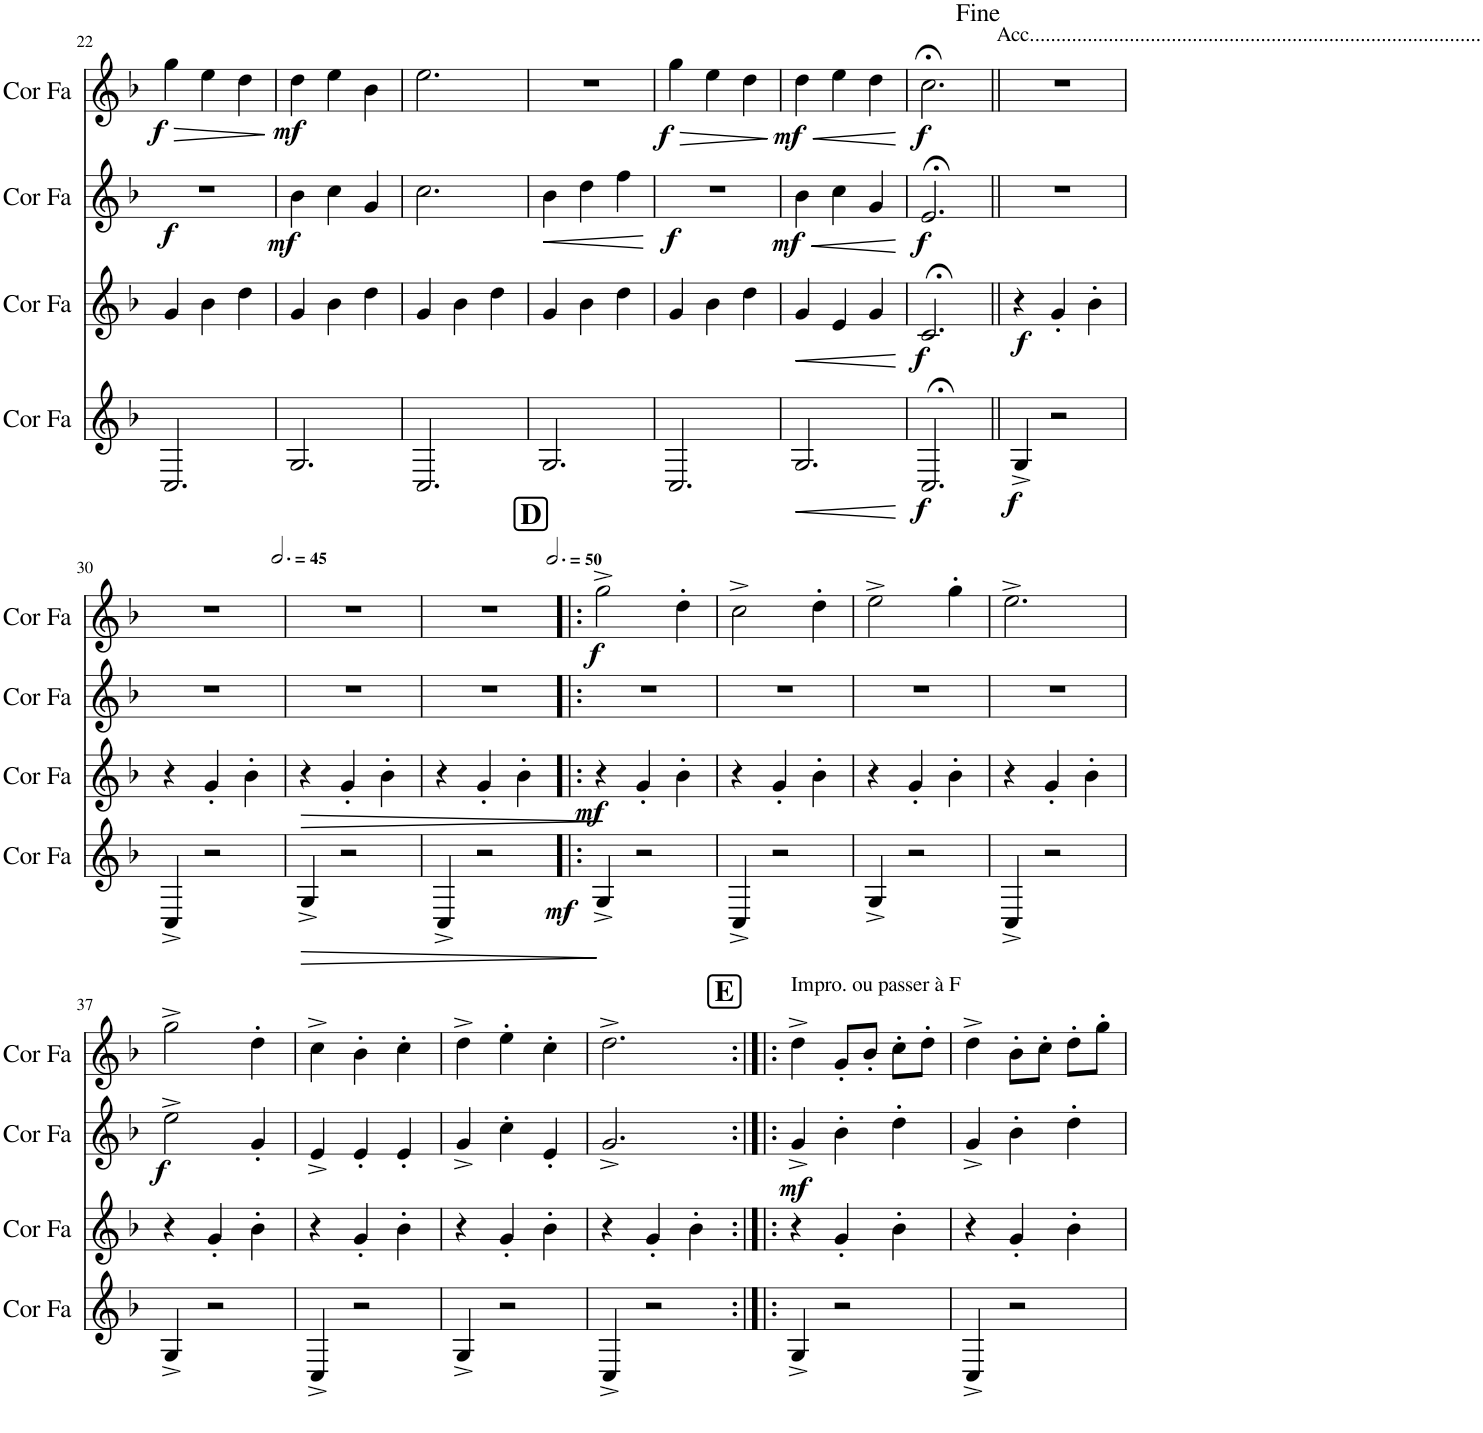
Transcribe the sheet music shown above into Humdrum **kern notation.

**kern	**dynam	**kern	**dynam	**kern	**dynam	**kern	**dynam
*part4	*part4	*part3	*part3	*part2	*part2	*part1	*part1
*staff4	*staff4	*staff3	*staff3	*staff2	*staff2	*staff1	*staff1
*I"Cor en Fa	*	*I"Cor en Fa	*	*I"Cor en Fa	*	*I"Cor en Fa	*
*I'Cor Fa	*	*I'Cor Fa	*	*I'Cor Fa	*	*I'Cor Fa	*
!!LO:PB:g=z
*clefG2	*	*clefG2	*	*clefG2	*	*clefG2	*
*Trd4c7	*	*Trd4c7	*	*Trd4c7	*	*Trd4c7	*
*k[b-]	*	*k[b-]	*	*k[b-]	*	*k[b-]	*
*M3/4	*	*M3/4	*	*M3/4	*	*M3/4	*
=22	=22	=22	=22	=22	=22	=22	=22
!	!	!	!	!	!LO:DY:b	!	!LO:HP:b
!	!	!	!	!	!	!	!LO:DY:n=1:b
2.C/	.	4g/	.	2.r	f	4gg\	> f
.	.	4b-\	.	.	.	4ee\	.
.	.	4dd\	.	.	.	4dd\	.
.	.	.	.	.	.	.	]
=23	=23	=23	=23	=23	=23	=23	=23
!	!	!	!	!	!LO:DY:b	!	!LO:DY:b
2.G/	.	4g/	.	4b-\	mf	4dd\	mf
.	.	4b-\	.	4cc\	.	4ee\	.
.	.	4dd\	.	4g/	.	4b-\	.
=24	=24	=24	=24	=24	=24	=24	=24
2.C/	.	4g/	.	2.cc\	.	2.ee\	.
.	.	4b-\	.	.	.	.	.
.	.	4dd\	.	.	.	.	.
=25	=25	=25	=25	=25	=25	=25	=25
!	!	!	!	!	!LO:HP:b	!	!
2.G/	.	4g/	.	4b-\	<	2.r	.
.	.	4b-\	.	4dd\	.	.	.
.	.	4dd\	.	4ff\	.	.	.
.	.	.	.	.	[	.	.
=26	=26	=26	=26	=26	=26	=26	=26
!	!	!	!	!	!LO:DY:b	!	!LO:HP:b
!	!	!	!	!	!	!	!LO:DY:n=1:b
2.C/	.	4g/	.	2.r	f	4gg\	> f
.	.	4b-\	.	.	.	4ee\	.
.	.	4dd\	.	.	.	4dd\	.
.	.	.	.	.	.	.	]
=27	=27	=27	=27	=27	=27	=27	=27
!	!LO:HP:b	!	!LO:HP:b	!	!LO:HP:b	!	!LO:HP:b
!	!	!	!	!	!LO:DY:n=1:b	!	!LO:DY:n=1:b
2.G/	<	4g/	<	4b-\	< mf	4dd\	< mf
.	.	4e/	.	4cc\	.	4ee\	.
.	.	4g/	.	4g/	.	4dd\	.
.	[	.	[	.	[	.	[
=28	=28	=28	=28	=28	=28	=28	=28
!	!LO:DY:b	!	!LO:DY:b	!	!LO:DY:b	!	!LO:DY:b
2.C;</	f	2.c;</	f	2.e;</	f	2.cc;<\	f
=29||	=29||	=29||	=29||	=29||	=29||	=29||	=29||
!	!	!	!	!	!	!LO:TX:a:t=Acc......................................................................................	!
!	!LO:DY:b	!	!LO:DY:b	!	!	!	!
4G^/	f	4r	f	2.r	.	2.r	.
2r	.	4g'/	.	.	.	.	.
.	.	4b-'\	.	.	.	.	.
!!LO:LB:g=z
=30	=30	=30	=30	=30	=30	=30	=30
4C^/	.	4r	.	2.r	.	2.r	.
2r	.	4g'/	.	.	.	.	.
.	.	4b-'\	.	.	.	.	.
=31	=31	=31	=31	=31	=31	=31	=31
*	*	*	*	*	*	*MM135	*
!	!LO:HP:b	!	!LO:HP:b	!	!	!	!
4G^/	>	4r	>	2.r	.	2.r	.
2r	.	4g'/	.	.	.	.	.
.	.	4b-'\	.	.	.	.	.
.	]	.	]	.	.	.	.
=32	=32	=32	=32	=32	=32	=32	=32
4C^/	.	4r	.	2.r	.	2.r	.
!	!LO:DY:b	!	!	!	!	!	!
2r	mf	4g'/	.	.	.	.	.
.	.	4b-'\	.	.	.	.	.
=33!|:	=33!|:	=33!|:	=33!|:	=33!|:	=33!|:	=33!|:	=33!|:
!!LO:REH:place=s1:a:B:cj:fs=14:t=D
*	*	*	*	*	*	*MM150	*
!	!	!	!LO:DY:b	!	!	!	!LO:DY:b
4G^/	.	4r	mf	2.r	.	2gg^\	f
2r	.	4g'/	.	.	.	.	.
.	.	4b-'\	.	.	.	4dd'\	.
=34	=34	=34	=34	=34	=34	=34	=34
4C^/	.	4r	.	2.r	.	2cc^\	.
2r	.	4g'/	.	.	.	.	.
.	.	4b-'\	.	.	.	4dd'\	.
=35	=35	=35	=35	=35	=35	=35	=35
4G^/	.	4r	.	2.r	.	2ee^\	.
2r	.	4g'/	.	.	.	.	.
.	.	4b-'\	.	.	.	4gg'\	.
=36	=36	=36	=36	=36	=36	=36	=36
4C^/	.	4r	.	2.r	.	2.ee^\	.
2r	.	4g'/	.	.	.	.	.
.	.	4b-'\	.	.	.	.	.
!!LO:LB:g=z
=37	=37	=37	=37	=37	=37	=37	=37
!	!	!	!	!	!LO:DY:b	!	!
4G^/	.	4r	.	2ee^\	f	2gg^\	.
2r	.	4g'/	.	.	.	.	.
.	.	4b-'\	.	4g'/	.	4dd'\	.
=38	=38	=38	=38	=38	=38	=38	=38
4C^/	.	4r	.	4e^/	.	4cc^\	.
2r	.	4g'/	.	4e'/	.	4b-'\	.
.	.	4b-'\	.	4e'/	.	4cc'\	.
=39	=39	=39	=39	=39	=39	=39	=39
4G^/	.	4r	.	4g^/	.	4dd^\	.
2r	.	4g'/	.	4cc'\	.	4ee'\	.
.	.	4b-'\	.	4e'/	.	4cc'\	.
=40	=40	=40	=40	=40	=40	=40	=40
4C^/	.	4r	.	2.g^/	.	2.dd^\	.
2r	.	4g'/	.	.	.	.	.
.	.	4b-'\	.	.	.	.	.
!!LO:REH:place=s1:a:B:cj:fs=14:t=E
=41:|!|:	=41:|!|:	=41:|!|:	=41:|!|:	=41:|!|:	=41:|!|:	=41:|!|:	=41:|!|:
!	!	!	!	!	!	!LO:TX:a:t=Impro. ou passer à F	!
!	!	!	!	!	!LO:DY:b	!	!
4G^/	.	4r	.	4g^/	mf	4dd^\	.
2r	.	4g'/	.	4b-'\	.	8g'/L	.
.	.	.	.	.	.	8b-'/J	.
.	.	4b-'\	.	4dd'\	.	8cc'\L	.
.	.	.	.	.	.	8dd'\J	.
=42	=42	=42	=42	=42	=42	=42	=42
4C^/	.	4r	.	4g^/	.	4dd^\	.
2r	.	4g'/	.	4b-'\	.	8b-'\L	.
.	.	.	.	.	.	8cc'\J	.
.	.	4b-'\	.	4dd'\	.	8dd'\L	.
.	.	.	.	.	.	8gg'\J	.
=	=	=	=	=	=	=	=
*-	*-	*-	*-	*-	*-	*-	*-
